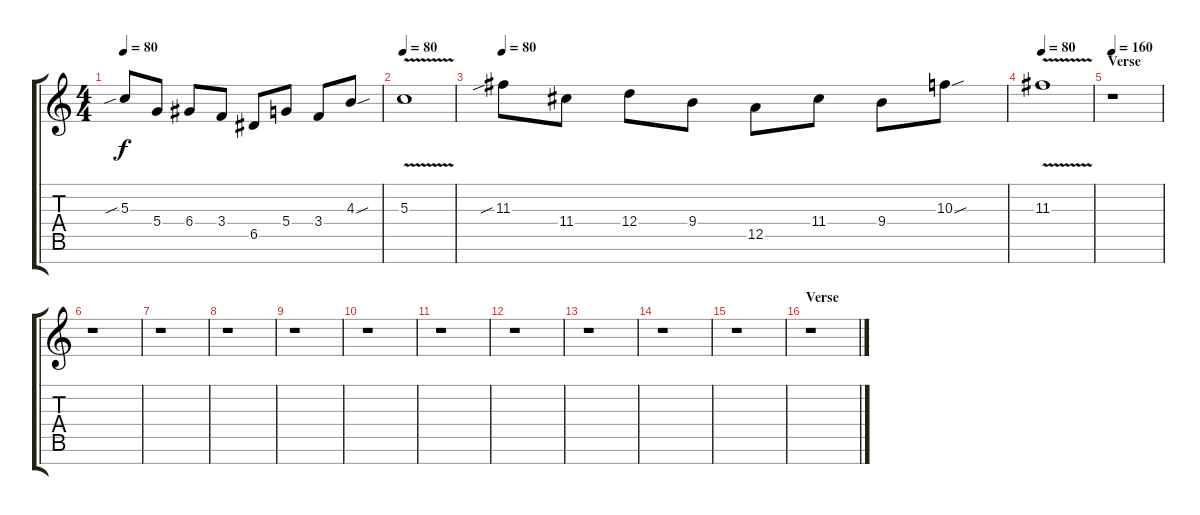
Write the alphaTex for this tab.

\track "" {instrument distortionguitar}
\staff {score tabs}
\tuning (E4 B3 G3 D3 A2 E2 B1) {hide}
\ts (4 4)
\tempo 80
\clef g2
\ks c
5.3{sib}.8{dy f} 5.4.8 6.4.8 3.4.8 6.5.8 5.4.8 3.4.8 4.3{sou}.8 |
\tempo 80
5.3{v}.1 |
\tempo 80
11.3{sib}.8 11.4.8 12.4.8 9.4.8 12.5.8 11.4.8 9.4.8 10.3{sou}.8 |
\tempo 80
11.3{v}.1 |
\section ("" "Verse")
\tempo 160
r.1 |
r.1 |
r.1 |
r.1 |
r.1 |
r.1 |
r.1 |
r.1 |
r.1 |
r.1 |
r.1 |
\section ("" "Verse")
r.1
